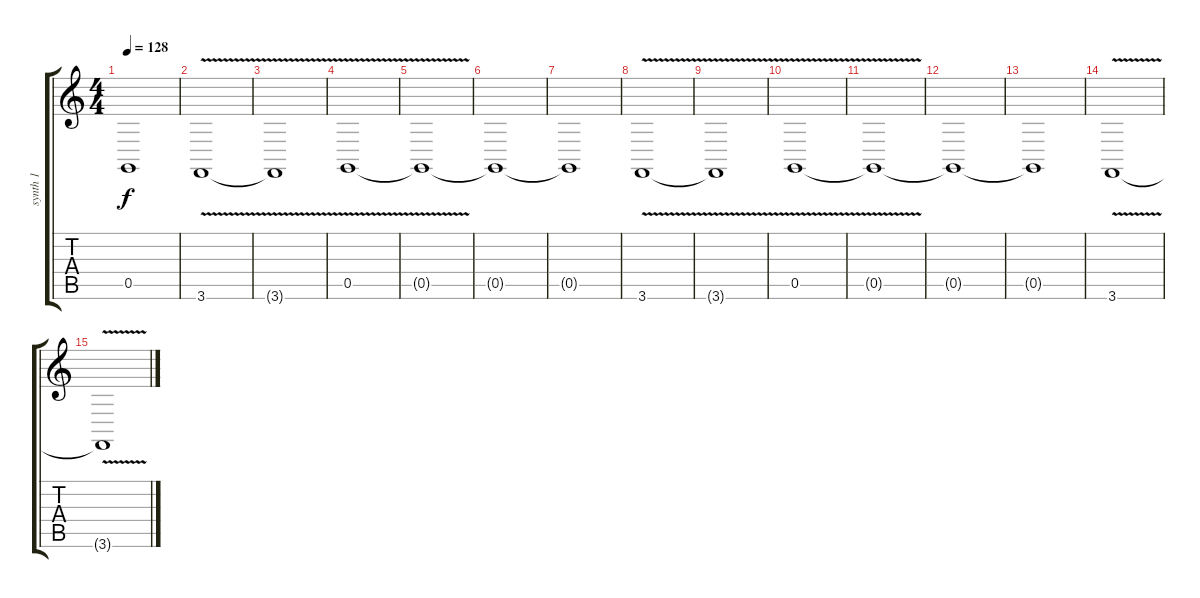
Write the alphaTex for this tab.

\track ("synth 1" "synth 1") {instrument lead2sawtooth}
\staff {score tabs}
\tuning (D4 A3 F3 C3 G2 D2) {hide}
\ts (4 4)
\tempo 128
\clef g2
\ks c
0.5{t}.1{dy f} |
3.6{v}.1 |
3.6{t}.1 |
0.5{v}.1 |
0.5{t}.1 |
0.5{t}.1 |
0.5{t}.1 |
3.6{v}.1 |
3.6{t}.1 |
0.5{v}.1 |
0.5{t}.1 |
0.5{t}.1 |
0.5{t}.1 |
3.6{v}.1 |
3.6{t}.1
